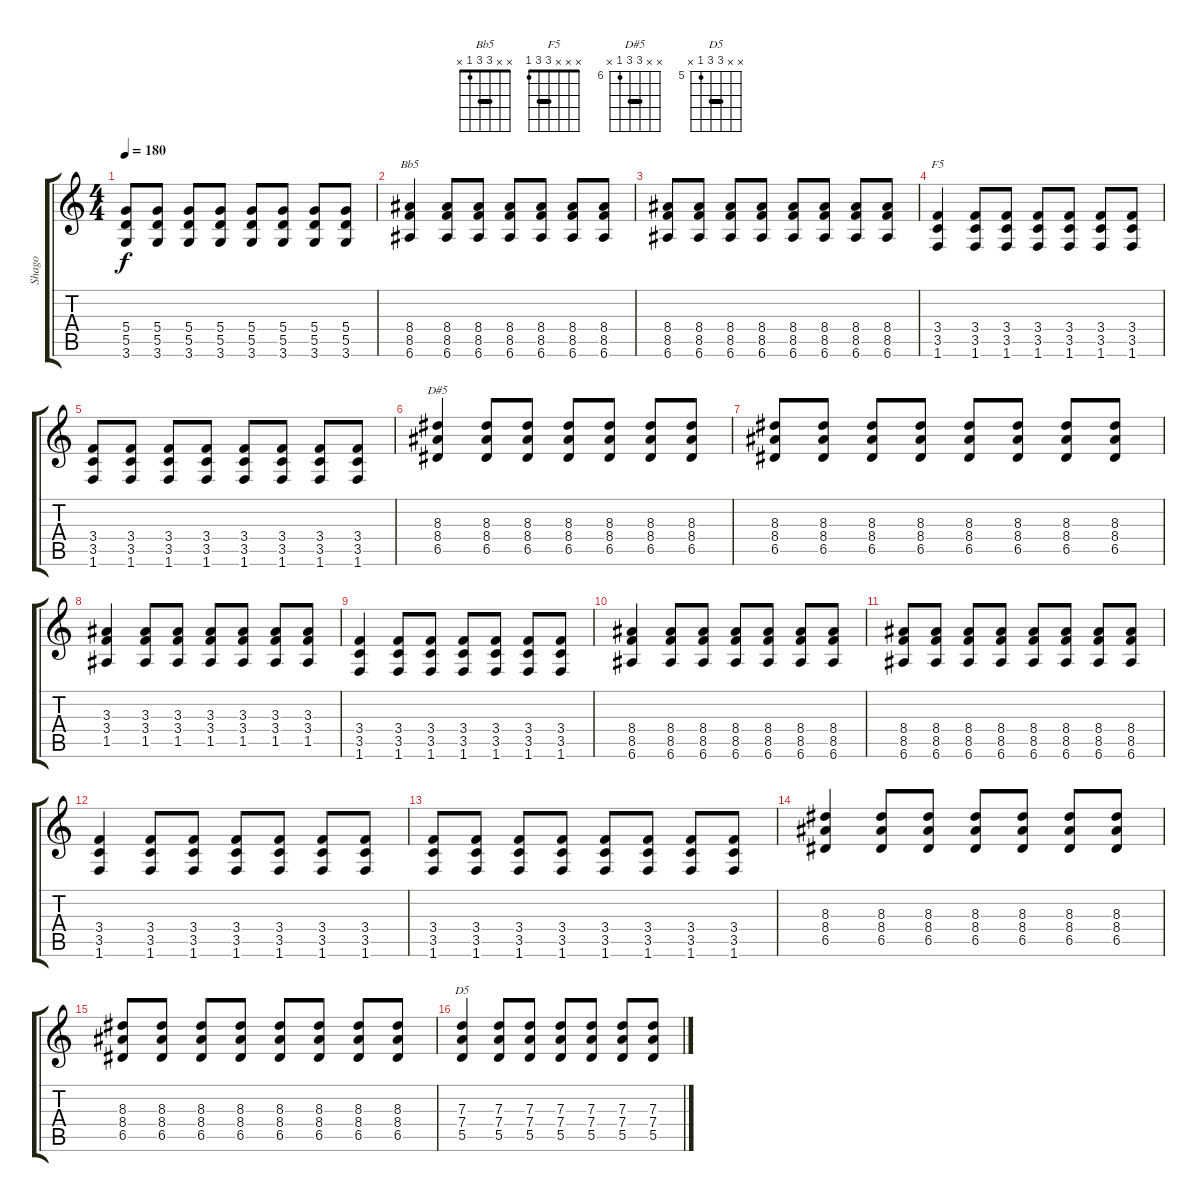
\track ("Shago" "Shago") {instrument distortionguitar}
\staff {score tabs}
\tuning (E4 B3 G3 D3 A2 E2) {hide}
\chord ("Bb5" x x 3 3 1 x) {barre 3}
\chord ("F5" x x x 3 3 1) {barre 3}
\chord ("D#5" x x 8 8 6 x) {firstfret 6 barre 8}
\chord ("D5" x x 7 7 5 x) {firstfret 5 barre 7}
\ts (4 4)
\tempo 180
\clef g2
\ks c
(5.4 5.5 3.6).8{dy f} (5.4 5.5 3.6).8 (5.4 5.5 3.6).8 (5.4 5.5 3.6).8 (5.4 5.5 3.6).8 (5.4 5.5 3.6).8 (5.4 5.5 3.6).8 (5.4 5.5 3.6).8 |
(8.4 8.5 6.6).4{ch "Bb5"} (8.4 8.5 6.6).8 (8.4 8.5 6.6).8 (8.4 8.5 6.6).8 (8.4 8.5 6.6).8 (8.4 8.5 6.6).8 (8.4 8.5 6.6).8 |
(8.4 8.5 6.6).8 (8.4 8.5 6.6).8 (8.4 8.5 6.6).8 (8.4 8.5 6.6).8 (8.4 8.5 6.6).8 (8.4 8.5 6.6).8 (8.4 8.5 6.6).8 (8.4 8.5 6.6).8 |
(3.4 3.5 1.6).4{ch "F5"} (3.4 3.5 1.6).8 (3.4 3.5 1.6).8 (3.4 3.5 1.6).8 (3.4 3.5 1.6).8 (3.4 3.5 1.6).8 (3.4 3.5 1.6).8 |
(3.4 3.5 1.6).8 (3.4 3.5 1.6).8 (3.4 3.5 1.6).8 (3.4 3.5 1.6).8 (3.4 3.5 1.6).8 (3.4 3.5 1.6).8 (3.4 3.5 1.6).8 (3.4 3.5 1.6).8 |
(8.3 8.4 6.5).4{ch "D#5"} (8.3 8.4 6.5).8 (8.3 8.4 6.5).8 (8.3 8.4 6.5).8 (8.3 8.4 6.5).8 (8.3 8.4 6.5).8 (8.3 8.4 6.5).8 |
(8.3 8.4 6.5).8 (8.3 8.4 6.5).8 (8.3 8.4 6.5).8 (8.3 8.4 6.5).8 (8.3 8.4 6.5).8 (8.3 8.4 6.5).8 (8.3 8.4 6.5).8 (8.3 8.4 6.5).8 |
(3.3 3.4 1.5).4 (3.3 3.4 1.5).8 (3.3 3.4 1.5).8 (3.3 3.4 1.5).8 (3.3 3.4 1.5).8 (3.3 3.4 1.5).8 (3.3 3.4 1.5).8 |
(3.4 3.5 1.6).4 (3.4 3.5 1.6).8 (3.4 3.5 1.6).8 (3.4 3.5 1.6).8 (3.4 3.5 1.6).8 (3.4 3.5 1.6).8 (3.4 3.5 1.6).8 |
(8.4 8.5 6.6).4 (8.4 8.5 6.6).8 (8.4 8.5 6.6).8 (8.4 8.5 6.6).8 (8.4 8.5 6.6).8 (8.4 8.5 6.6).8 (8.4 8.5 6.6).8 |
(8.4 8.5 6.6).8 (8.4 8.5 6.6).8 (8.4 8.5 6.6).8 (8.4 8.5 6.6).8 (8.4 8.5 6.6).8 (8.4 8.5 6.6).8 (8.4 8.5 6.6).8 (8.4 8.5 6.6).8 |
(3.4 3.5 1.6).4 (3.4 3.5 1.6).8 (3.4 3.5 1.6).8 (3.4 3.5 1.6).8 (3.4 3.5 1.6).8 (3.4 3.5 1.6).8 (3.4 3.5 1.6).8 |
(3.4 3.5 1.6).8 (3.4 3.5 1.6).8 (3.4 3.5 1.6).8 (3.4 3.5 1.6).8 (3.4 3.5 1.6).8 (3.4 3.5 1.6).8 (3.4 3.5 1.6).8 (3.4 3.5 1.6).8 |
(8.3 8.4 6.5).4 (8.3 8.4 6.5).8 (8.3 8.4 6.5).8 (8.3 8.4 6.5).8 (8.3 8.4 6.5).8 (8.3 8.4 6.5).8 (8.3 8.4 6.5).8 |
(8.3 8.4 6.5).8 (8.3 8.4 6.5).8 (8.3 8.4 6.5).8 (8.3 8.4 6.5).8 (8.3 8.4 6.5).8 (8.3 8.4 6.5).8 (8.3 8.4 6.5).8 (8.3 8.4 6.5).8 |
(7.3 7.4 5.5).4{ch "D5"} (7.3 7.4 5.5).8 (7.3 7.4 5.5).8 (7.3 7.4 5.5).8 (7.3 7.4 5.5).8 (7.3 7.4 5.5).8 (7.3 7.4 5.5).8
